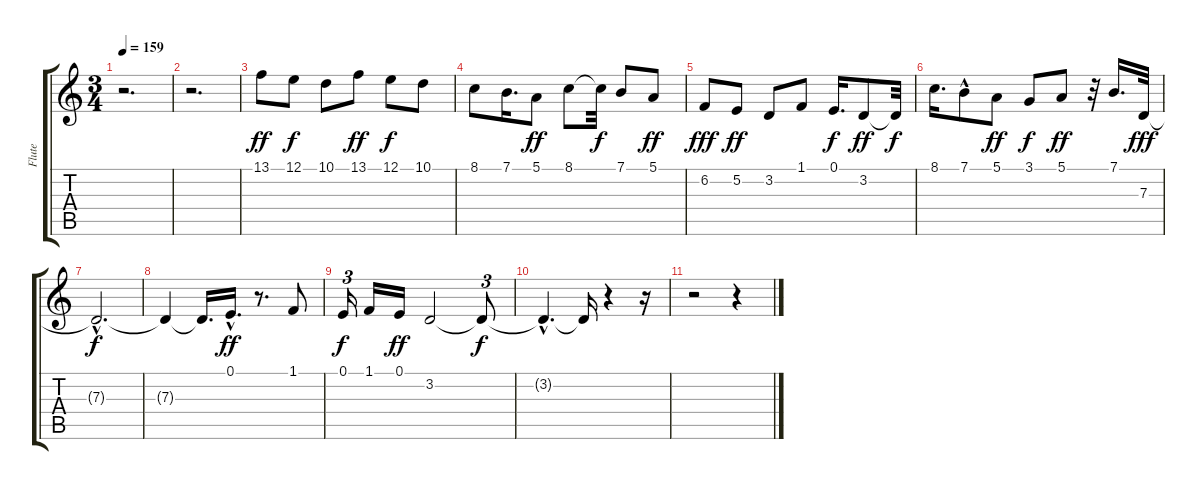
\track ("Flute" "Flute") {instrument flute}
\staff {score tabs}
\tuning (E4 B3 G3 D3 A2 E2) {hide}
\ts (3 4)
\tempo 159
\clef g2
\ks c
r.2{d dy f} |
r.2{d} |
13.1.8{dy ff} 12.1.8{dy f} 10.1.8 13.1.8{dy ff} 12.1.8{dy f} 10.1.8 |
8.1.8 7.1.16{d} 5.1.8{dy ff} 8.1.8 8.1{t}.32{dy f} 7.1.8 5.1.8{dy ff} |
6.2.8{dy fff} 5.2.8{dy ff} 3.2.8 1.1.8 0.1.16{d dy f} 3.2.8{dy ff} 3.2{t}.32{dy f} |
8.1.16{d} 7.1{hac}.8 5.1.8{dy ff} 3.1.8{dy f} 5.1.8{dy ff} r.32 7.1.16{d} 7.3.32{dy fff} |
7.3{hac t}.2{d dy f} |
7.3{t}.4 7.3{t}.16{d} 0.1{hac}.16{d dy ff} r.8{d} 1.1.8 |
0.1.16{tu (3 2) dy f} 1.1.16 0.1.16{dy ff} 3.2.2 3.2{t}.8{tu (3 2) dy f} |
3.2{hac t}.4{d} 3.2{t}.16 r.4 r.16 |
r.2 r.4
